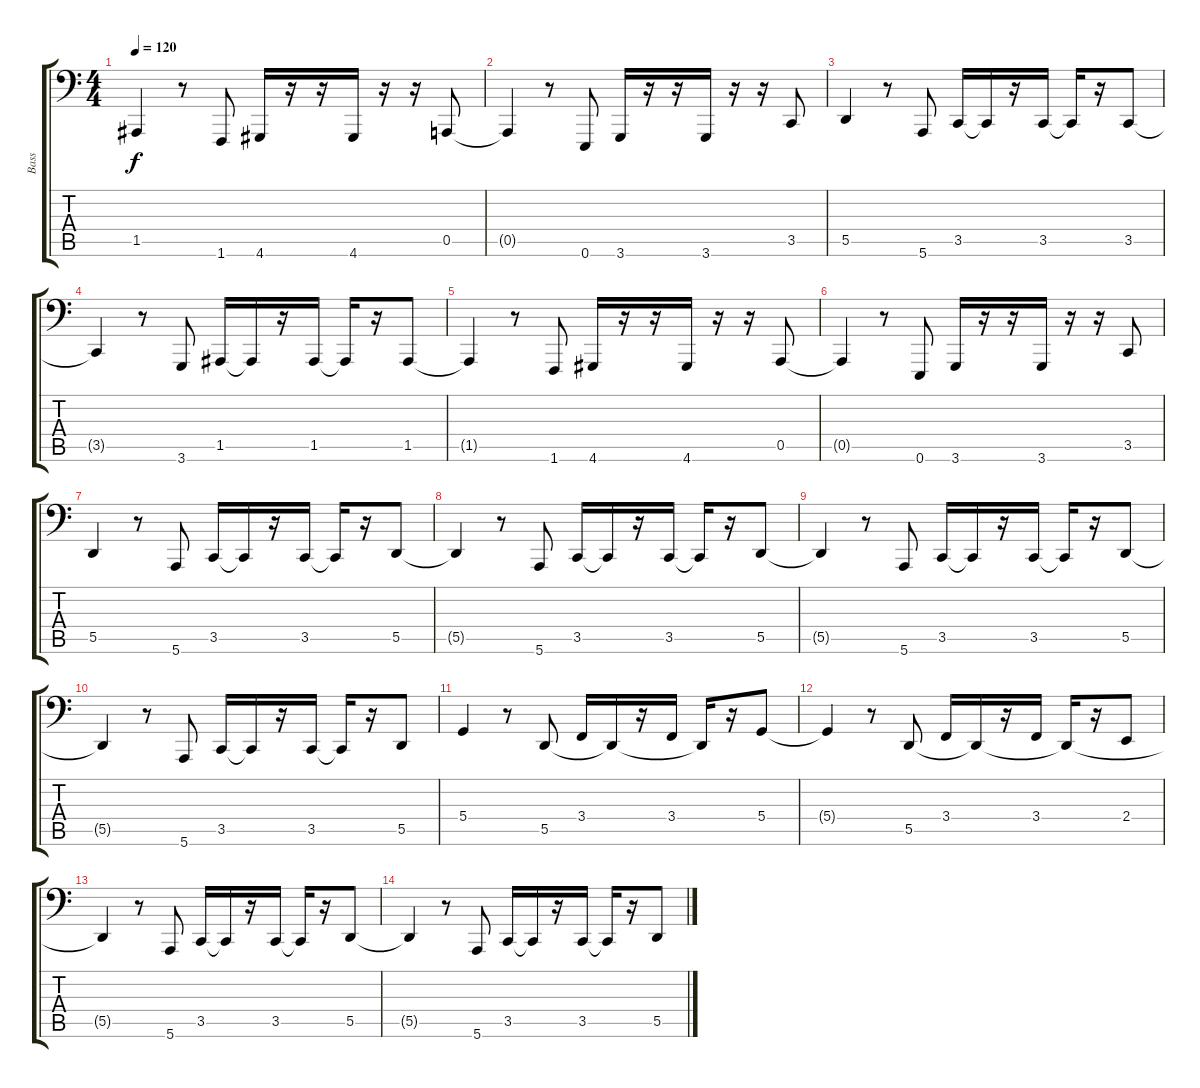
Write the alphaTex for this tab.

\track ("Bass" "Bass") {instrument lead8bassandlead}
\staff {score tabs}
\tuning (E3 B2 G2 D2 A1 E1) {hide}
\ts (4 4)
\tempo 120
\clef f4
\ks c
1.5{t}.4{dy f instrument acousticbass} r.8 1.6.8 4.6.16 r.16 r.16 4.6.16 r.16 r.16 0.5.8 |
0.5{t}.4{instrument acousticbass} r.8 0.6.8 3.6.16 r.16 r.16 3.6.16 r.16 r.16 3.5.8 |
5.5.4{instrument acousticbass} r.8 5.6.8 3.5.16 3.5{t}.16 r.16 3.5.16 3.5{t}.16 r.16 3.5.8 |
3.5{t}.4{instrument acousticbass} r.8 3.6.8 1.5.16 1.5{t}.16 r.16 1.5.16 1.5{t}.16 r.16 1.5.8 |
1.5{t}.4{instrument acousticbass} r.8 1.6.8 4.6.16 r.16 r.16 4.6.16 r.16 r.16 0.5.8 |
0.5{t}.4{instrument acousticbass} r.8 0.6.8 3.6.16 r.16 r.16 3.6.16 r.16 r.16 3.5.8 |
5.5.4 r.8 5.6.8 3.5.16 3.5{t}.16 r.16 3.5.16 3.5{t}.16 r.16 5.5.8 |
5.5{t}.4 r.8 5.6.8 3.5.16 3.5{t}.16 r.16 3.5.16 3.5{t}.16 r.16 5.5.8 |
5.5{t}.4 r.8 5.6.8 3.5.16 3.5{t}.16 r.16 3.5.16 3.5{t}.16 r.16 5.5.8 |
5.5{t}.4 r.8 5.6.8 3.5.16 3.5{t}.16 r.16 3.5.16 3.5{t}.16 r.16 5.5.8 |
5.4.4 r.8 5.5.8 3.4.16 5.5{t}.16 r.16 3.4.16 5.5{t}.16 r.16 5.4.8 |
5.4{t}.4 r.8 5.5.8 3.4.16 5.5{t}.16 r.16 3.4.16 5.5{t}.16 r.16 2.4.8 |
5.5{t}.4 r.8 5.6.8 3.5.16 3.5{t}.16 r.16 3.5.16 3.5{t}.16 r.16 5.5.8 |
5.5{t}.4 r.8 5.6.8 3.5.16 3.5{t}.16 r.16 3.5.16 3.5{t}.16 r.16 5.5.8
